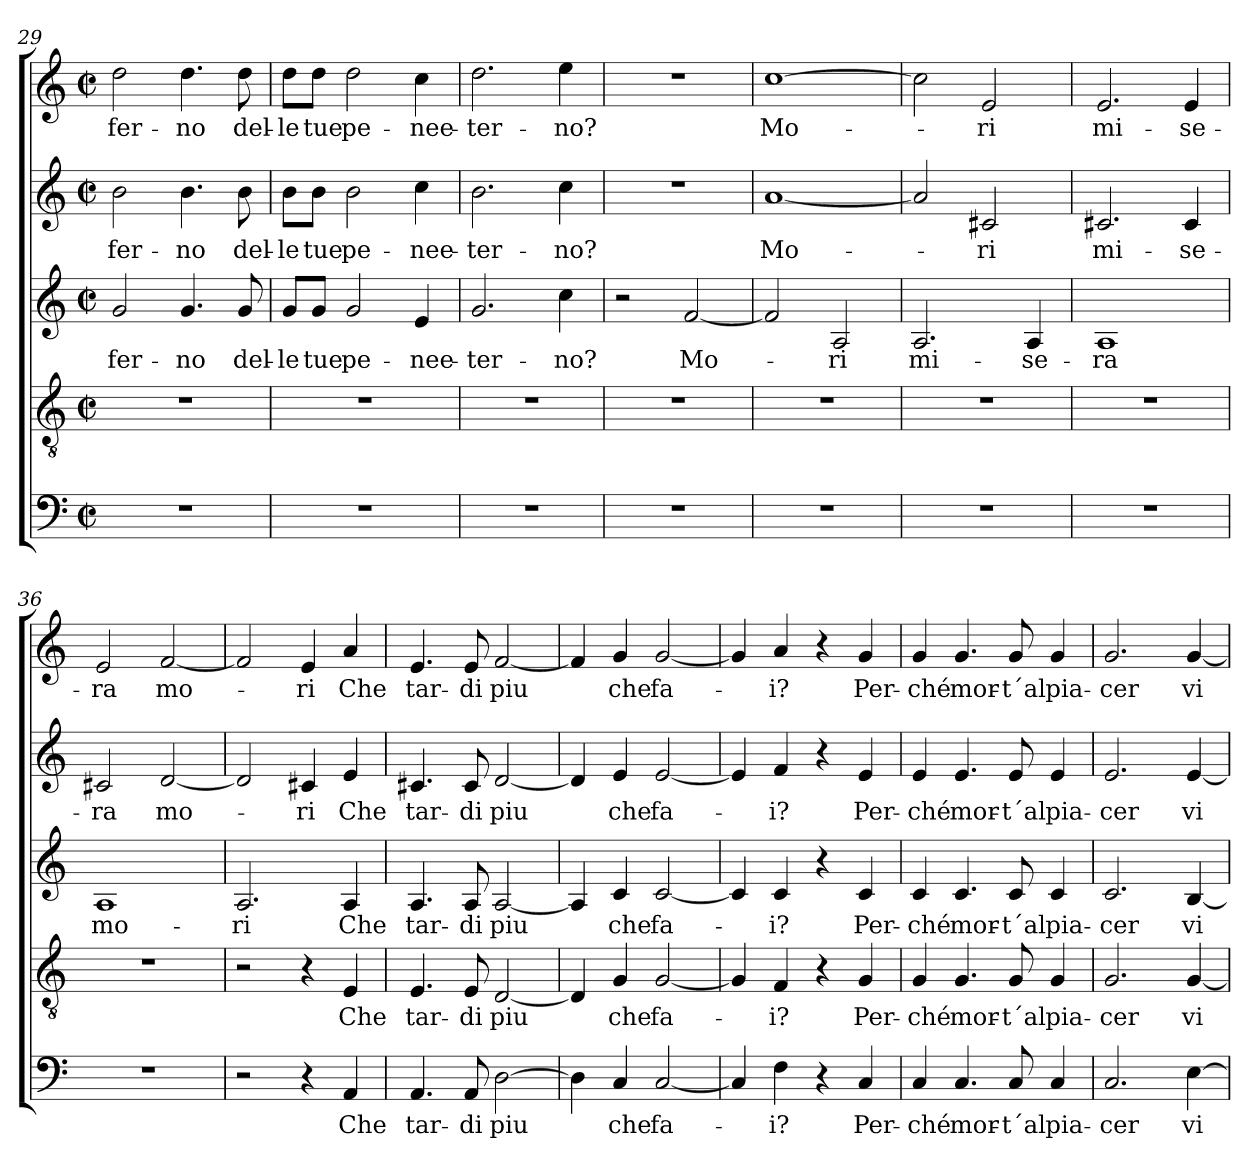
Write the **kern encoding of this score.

**kern	**text	**kern	**text	**kern	**text	**kern	**text	**kern	**text
*part5	*part5	*part4	*part4	*part3	*part3	*part2	*part2	*part1	*part1
*staff5	*staff5	*staff4	*staff4	*staff3	*staff3	*staff2	*staff2	*staff1	*staff1
!!LO:PB:g=z
*clefF4	*	*clefGv2	*	*clefG2	*	*clefG2	*	*clefG2	*
*k[]	*	*k[]	*	*k[]	*	*k[]	*	*k[]	*
*C:	*	*C:	*	*C:	*	*C:	*	*C:	*
*M2/2	*	*M2/2	*	*M2/2	*	*M2/2	*	*M2/2	*
*met(c|)	*	*met(c|)	*	*met(c|)	*	*met(c|)	*	*met(c|)	*
=29	=29	=29	=29	=29	=29	=29	=29	=29	=29
1r	.	1r	.	2g/	-fer-	2b\	-fer-	2dd\	-fer-
.	.	.	.	4.g/	-no	4.b\	-no	4.dd\	-no
.	.	.	.	8g/	del-	8b\	del-	8dd\	del-
=30	=30	=30	=30	=30	=30	=30	=30	=30	=30
1r	.	1r	.	8g/L	-le	8b\L	-le	8dd\L	-le
.	.	.	.	8g/J	tue	8b\J	tue	8dd\J	tue
.	.	.	.	2g/	pe-	2b\	pe-	2dd\	pe-
.	.	.	.	4e/	-nee-	4cc\	-nee-	4cc\	-nee-
=31	=31	=31	=31	=31	=31	=31	=31	=31	=31
1r	.	1r	.	2.g/	-ter-	2.b\	-ter-	2.dd\	-ter-
.	.	.	.	4cc\	-no?	4cc\	-no?	4ee\	-no?
=32	=32	=32	=32	=32	=32	=32	=32	=32	=32
1r	.	1r	.	2r	.	1r	.	1r	.
.	.	.	.	[2f/	Mo-	.	.	.	.
=33	=33	=33	=33	=33	=33	=33	=33	=33	=33
1r	.	1r	.	2f/]	.	[1a	Mo-	[1cc	Mo-
.	.	.	.	2A/	-ri	.	.	.	.
=34	=34	=34	=34	=34	=34	=34	=34	=34	=34
1r	.	1r	.	2.A/	mi-	2a/]	.	2cc\]	.
.	.	.	.	.	.	2c#X/	-ri	2e/	-ri
.	.	.	.	4A/	-se-	.	.	.	.
=35	=35	=35	=35	=35	=35	=35	=35	=35	=35
1r	.	1r	.	1A	-ra	2.c#X/	mi-	2.e/	mi-
.	.	.	.	.	.	4c#/	-se-	4e/	-se-
=36	=36	=36	=36	=36	=36	=36	=36	=36	=36
1r	.	1r	.	1A	mo-	2c#X/	-ra	2e/	-ra
.	.	.	.	.	.	[2d/	mo-	[2f/	mo-
!!LO:LB:g=z
=37	=37	=37	=37	=37	=37	=37	=37	=37	=37
2r	.	2r	.	2.A/	-ri	2d/]	.	2f/]	.
4r	.	4r	.	.	.	4c#X/	-ri	4e/	-ri
4AA/	Che	4E/	Che	4A/	Che	4e/	Che	4a/	Che
=38	=38	=38	=38	=38	=38	=38	=38	=38	=38
4.AA/	tar-	4.E/	tar-	4.A/	tar-	4.c#X/	tar-	4.e/	tar-
8AA/	-di	8E/	-di	8A/	-di	8c#/	-di	8e/	-di
[2D\	piu	[2D/	piu	[2A/	piu	[2d/	piu	[2f/	piu
=39	=39	=39	=39	=39	=39	=39	=39	=39	=39
4D\]	.	4D/]	.	4A/]	.	4d/]	.	4f/]	.
4C/	che	4G/	che	4c/	che	4e/	che	4g/	che
[2C/	fa-	[2G/	fa-	[2c/	fa-	[2e/	fa-	[2g/	fa-
=40	=40	=40	=40	=40	=40	=40	=40	=40	=40
4C/]	.	4G/]	.	4c/]	.	4e/]	.	4g/]	.
4F\	-i?	4F/	-i?	4c/	-i?	4f/	-i?	4a/	-i?
4r	.	4r	.	4r	.	4r	.	4r	.
4C/	Per-	4G/	Per-	4c/	Per-	4e/	Per-	4g/	Per-
=41	=41	=41	=41	=41	=41	=41	=41	=41	=41
4C/	-ché	4G/	-ché	4c/	-ché	4e/	-ché	4g/	-ché
4.C/	mor-	4.G/	mor-	4.c/	mor-	4.e/	mor-	4.g/	mor-
8C/	-t´al	8G/	-t´al	8c/	-t´al	8e/	-t´al	8g/	-t´al
4C/	pia-	4G/	pia-	4c/	pia-	4e/	pia-	4g/	pia-
=42	=42	=42	=42	=42	=42	=42	=42	=42	=42
2.C/	-cer	2.G/	-cer	2.c/	-cer	2.e/	-cer	2.g/	-cer
[4E\	vi-	[4G/	vi-	[4B/	vi-	[4e/	vi-	[4g/	vi-
=	=	=	=	=	=	=	=	=	=
*-	*-	*-	*-	*-	*-	*-	*-	*-	*-
